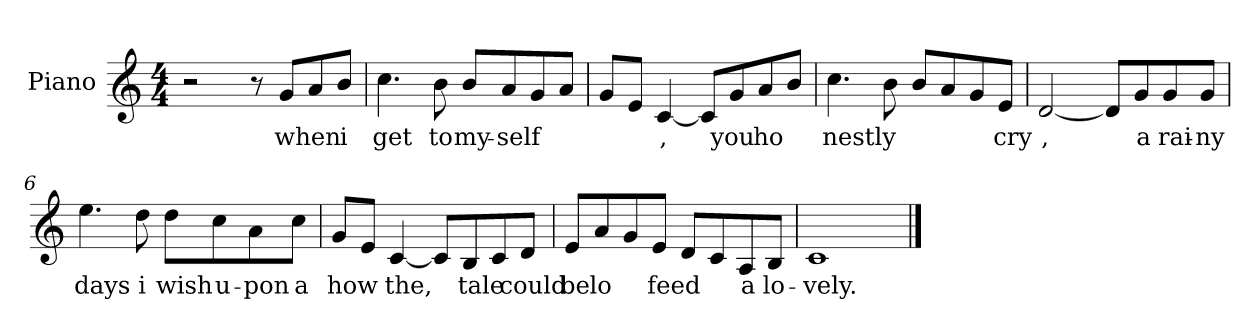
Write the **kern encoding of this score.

**kern	**text
*part1	*part1
*staff1	*staff1
*I"Piano	*
*I'Pno.	*
*clefG2	*
*k[]	*
*M4/4	*
=1	=1
2r	.
8r	.
*MM70	*
8g/L	when
8a/	--
8b/J	i
=2	=2
4.cc\	get
8b\	to
8b/L	my-
8a/	-self
8g/	--
8a/J	--
=3	=3
8g/L	--
8e/J	.
[4c/	-,
8c/L]	.
8g/	you
8a/	ho-
8b/J	--
=4	=4
4.cc\	nestly-
8b\	--
8b/L	--
8a/	--
8g/	--
8e/J	cry
=5	=5
[2d/	-,
8d/L]	.
8g/	a
8g/	rai-
8g/J	-ny
=6	=6
4.ee\	days
8dd\	i
8dd\L	wish
8cc\	u-
8a\	-pon
8cc\J	a
=7	=7
8g/L	how
8e/J	.
[4c/	the,
8c/L]	.
8B/	tale
8c/	--
8d/J	could
=8	=8
8e/L	be
8a/	lo
8g/	--
8e/J	feed
8d/L	--
8c/	--
8A/	a
8B/J	lo-
=9	=9
1c	-vely.
==	==
*-	*-
